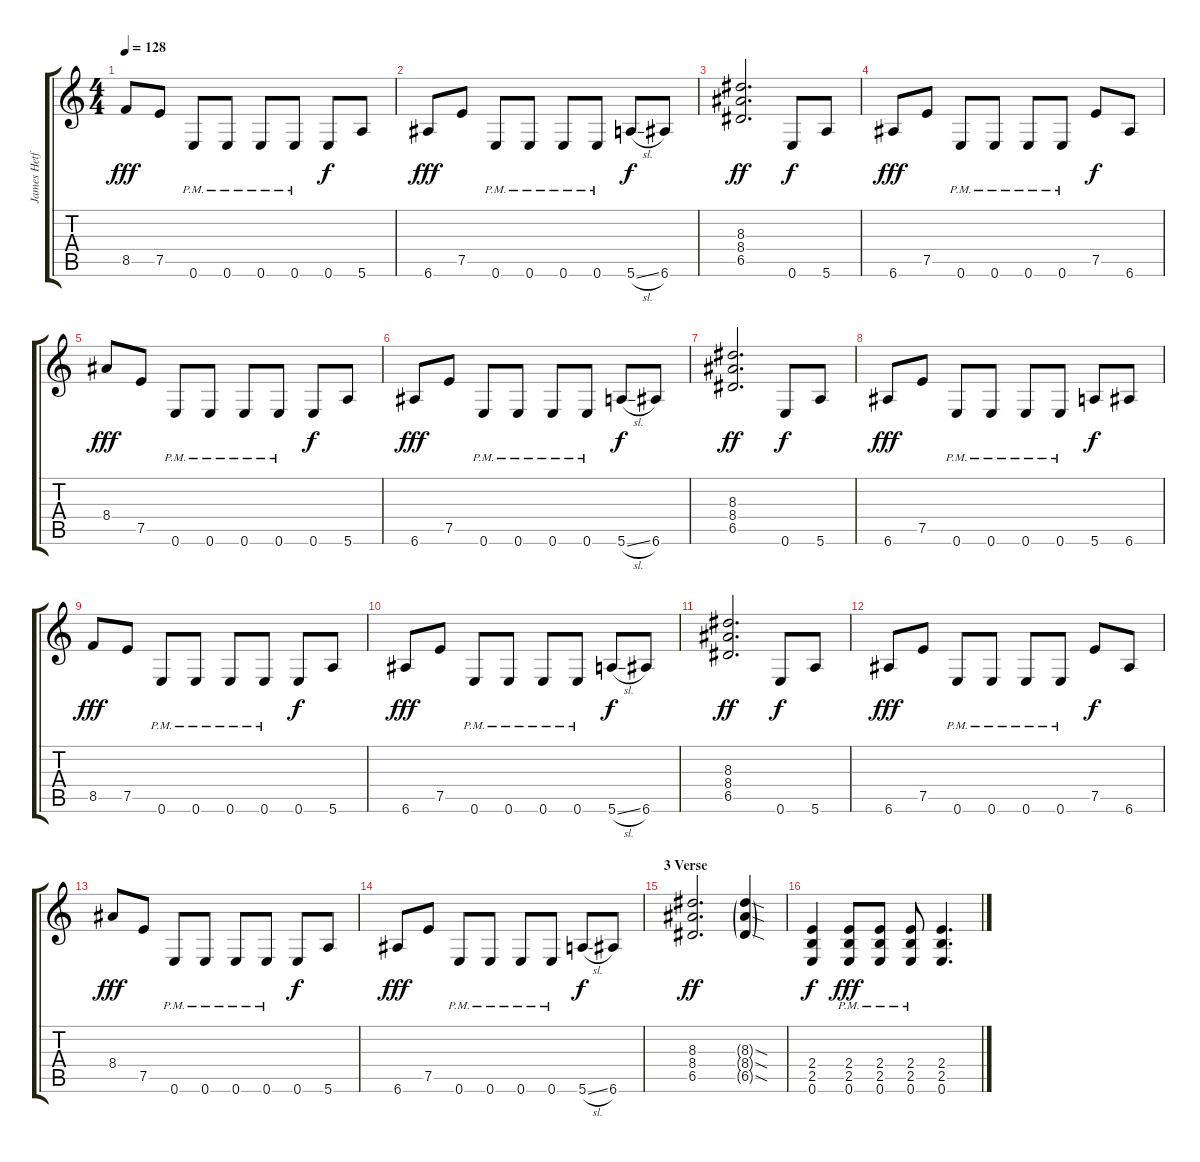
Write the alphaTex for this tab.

\track ("James Hetfield (Guitar I)" "James Hetf") {instrument distortionguitar}
\staff {score tabs}
\tuning (E4 B3 G3 D3 A2 E2) {hide}
\ts (4 4)
\tempo 128
\clef g2
\ks c
8.5.8{dy fff} 7.5.8{volume 3} 0.6{pm}.8 0.6{pm}.8 0.6{pm}.8 0.6{pm}.8 0.6.8{dy f} 5.6.8 |
6.6.8{dy fff} 7.5.8 0.6{pm}.8 0.6{pm}.8 0.6{pm}.8 0.6{pm}.8 5.6{sl}.8{dy f} 6.6.8 |
(8.3 8.4 6.5).2{d dy ff} 0.6.8{dy f} 5.6.8 |
6.6.8{dy fff} 7.5.8 0.6{pm}.8 0.6{pm}.8 0.6{pm}.8 0.6{pm}.8 7.5.8{dy f} 6.6.8 |
8.4.8{dy fff} 7.5.8 0.6{pm}.8 0.6{pm}.8 0.6{pm}.8 0.6{pm}.8 0.6.8{dy f} 5.6.8 |
6.6.8{dy fff} 7.5.8 0.6{pm}.8 0.6{pm}.8 0.6{pm}.8 0.6{pm}.8 5.6{sl}.8{dy f} 6.6.8 |
(8.3 8.4 6.5).2{d dy ff} 0.6.8{dy f} 5.6.8 |
6.6.8{dy fff} 7.5.8 0.6{pm}.8 0.6{pm}.8 0.6{pm}.8 0.6{pm}.8 5.6.8{dy f} 6.6.8 |
8.5.8{dy fff} 7.5.8 0.6{pm}.8 0.6{pm}.8 0.6{pm}.8 0.6{pm}.8 0.6.8{dy f} 5.6.8 |
6.6.8{dy fff} 7.5.8 0.6{pm}.8 0.6{pm}.8 0.6{pm}.8 0.6{pm}.8 5.6{sl}.8{dy f} 6.6.8 |
(8.3 8.4 6.5).2{d dy ff} 0.6.8{dy f} 5.6.8 |
6.6.8{dy fff} 7.5.8 0.6{pm}.8 0.6{pm}.8 0.6{pm}.8 0.6{pm}.8 7.5.8{dy f} 6.6.8 |
8.4.8{dy fff} 7.5.8 0.6{pm}.8 0.6{pm}.8 0.6{pm}.8 0.6{pm}.8 0.6.8{dy f} 5.6.8 |
6.6.8{dy fff} 7.5.8 0.6{pm}.8 0.6{pm}.8 0.6{pm}.8 0.6{pm}.8 5.6{sl}.8{dy f} 6.6.8 |
\section ("" "3 Verse")
(8.3 8.4 6.5).2{d dy ff} (8.3{sod g} 8.4{sod g} 6.5{sod g}).4 |
(2.4 2.5 0.6).4{dy f} (2.4{pm} 2.5{pm} 0.6{pm}).8{dy fff} (2.4{pm} 2.5{pm} 0.6{pm}).8 (2.4{pm} 2.5{pm} 0.6{pm}).8 (2.4 2.5 0.6).4{d}
